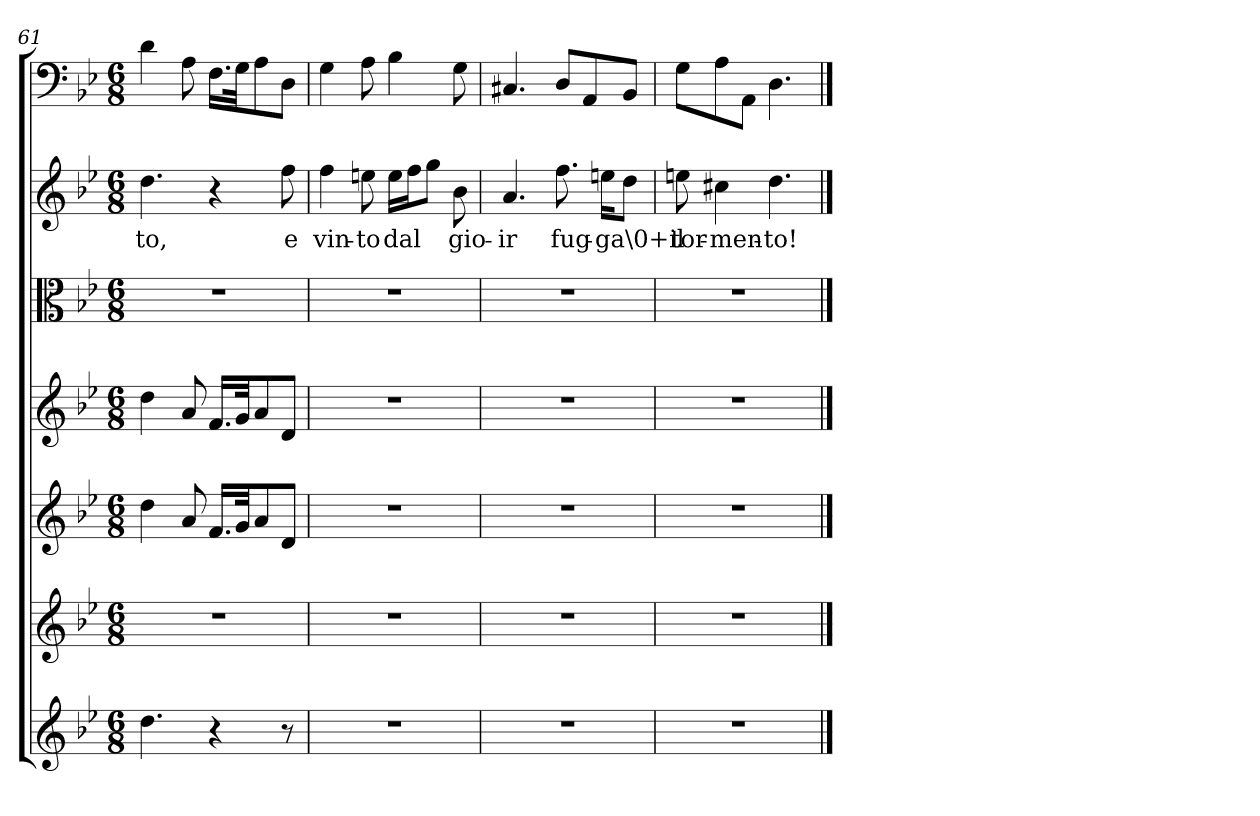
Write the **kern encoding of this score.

**kern	**kern	**kern	**kern	**kern	**kern	**text	**kern
*part7	*part6	*part5	*part4	*part3	*part2	*part2	*part1
*staff7	*staff6	*staff5	*staff4	*staff3	*staff2	*staff2	*staff1
*clefG2	*clefG2	*clefG2	*clefG2	*clefC3	*clefG2	*	*clefF4
*k[b-e-]	*k[b-e-]	*k[b-e-]	*k[b-e-]	*k[b-e-]	*k[b-e-]	*	*k[b-e-]
*B-:	*B-:	*B-:	*B-:	*B-:	*B-:	*	*B-:
*M6/8	*M6/8	*M6/8	*M6/8	*M6/8	*M6/8	*	*M6/8
=61	=61	=61	=61	=61	=61	=61	=61
4.dd\	2.r	4dd\	4dd\	2.r	4.dd\	-to,	4d\
.	.	8a/	8a/	.	.	.	8A\
4r	.	16.f/LL	16.f/LL	.	4r	.	16.F\LL
.	.	32g/JK	32g/JK	.	.	.	32G\JK
.	.	8a/	8a/	.	.	.	8A\
8r	.	8d/J	8d/J	.	8ff\	e	8D\J
=62	=62	=62	=62	=62	=62	=62	=62
2.r	2.r	2.r	2.r	2.r	4ff\	vin-	4G\
.	.	.	.	.	8een\	-to	8A\
.	.	.	.	.	16ee\LL	dal	4B-\
.	.	.	.	.	16ff\J	.	.
.	.	.	.	.	8gg\J	.	.
.	.	.	.	.	8b-\	gio-	8G\
=63	=63	=63	=63	=63	=63	=63	=63
2.r	2.r	2.r	2.r	2.r	4.a/	-ir	4.C#X/
.	.	.	.	.	8.ff\	fug-	8D/L
.	.	.	.	.	.	.	8AA/
.	.	.	.	.	16een\KL	-ga\0+il	.
.	.	.	.	.	8dd\J	.	8BB-/J
=64	=64	=64	=64	=64	=64	=64	=64
2.r	2.r	2.r	2.r	2.r	8een\	tor-	8G\L
.	.	.	.	.	4cc#X\	-men-	8A\
.	.	.	.	.	.	.	8AA\J
.	.	.	.	.	4.dd\	-to!	4.D\
==	==	==	==	==	==	==	==
*-	*-	*-	*-	*-	*-	*-	*-
